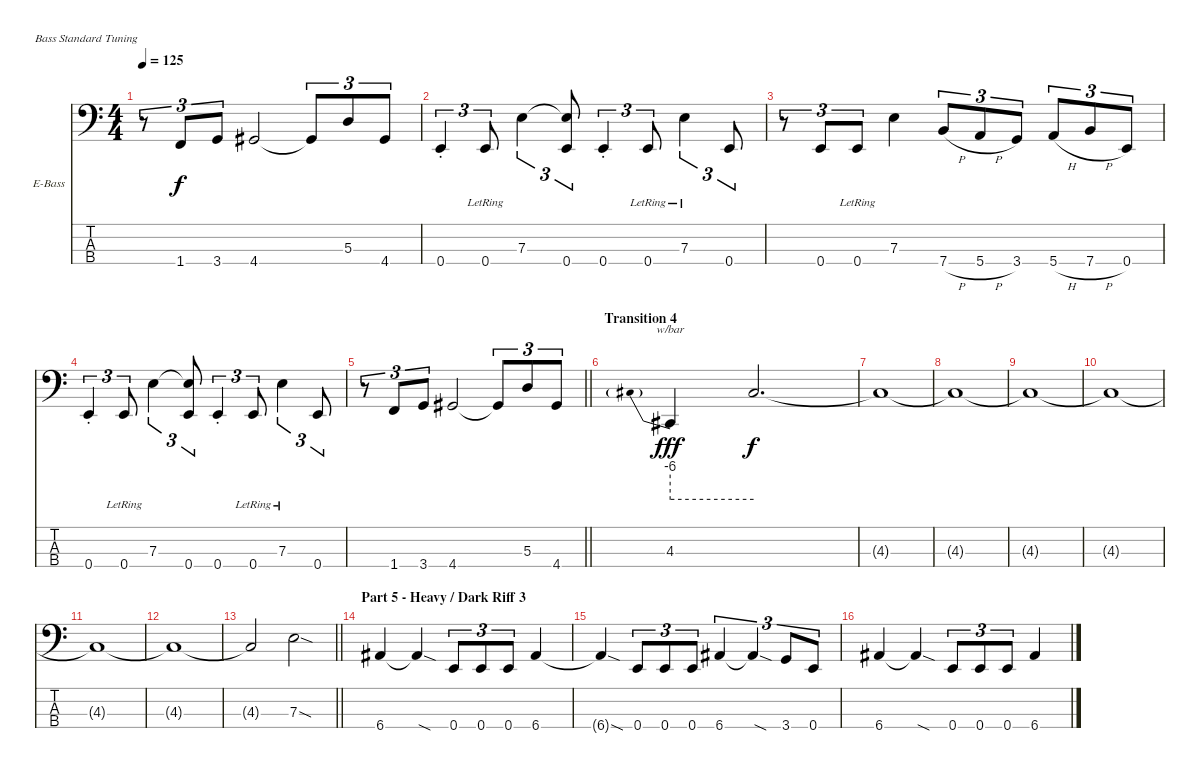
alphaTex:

\bracketExtendMode nobrackets
\firstSystemTrackNameOrientation horizontal
\otherSystemsTrackNameOrientation horizontal
\track ("Martin Mendez" "E-Bass") {instrument electricbasspick}
\staff {score tabs}
\tuning (G2 D2 A1 E1)
\ts (4 4)
\tempo 125
\clef f4
\ks c
r.8{tu (3 2) dy f} 1.4.8{tu (3 2)} 3.4.8{tu (3 2)} 4.4.2 4.4{t}.8{tu (3 2)} 5.3.8{tu (3 2)} 4.4.8{tu (3 2)} |
0.4{st}.4{tu (3 2)} 0.4{lr}.8{tu (3 2)} 7.3.4{tu (3 2)} (7.3{t} 0.4).8{tu (3 2)} 0.4{st}.4{tu (3 2)} 0.4{lr}.8{tu (3 2)} 7.3{lr}.4{tu (3 2)} 0.4.8{tu (3 2)} |
r.8{tu (3 2)} 0.4.8{tu (3 2)} 0.4{lr}.8{tu (3 2)} 7.3.4 7.4{h}.8{tu (3 2)} 5.4{h}.8{tu (3 2)} 3.4.8{tu (3 2)} 5.4{h}.8{tu (3 2)} 7.4{h}.8{tu (3 2)} 0.4.8{tu (3 2)} |
0.4{st}.4{tu (3 2)} 0.4{lr}.8{tu (3 2)} 7.3.4{tu (3 2)} (7.3{t} 0.4).8{tu (3 2)} 0.4{st}.4{tu (3 2)} 0.4{lr}.8{tu (3 2)} 7.3{lr}.4{tu (3 2)} 0.4.8{tu (3 2)} |
\barLineRight lightlight
r.8{tu (3 2)} 1.4.8{tu (3 2)} 3.4.8{tu (3 2)} 4.4.2 4.4{t}.8{tu (3 2)} 5.3.8{tu (3 2)} 4.4.8{tu (3 2)} |
\section ("" "Transition 4")
4.3.4{tbe (predive default 0 -24 60 -24) dy fff} 4.3{t}.2{d dy f} |
4.3{t}.1 |
4.3{t}.1 |
4.3{t}.1 |
4.3{t}.1 |
4.3{t}.1 |
4.3{t}.1 |
\barLineRight lightlight
4.3{t}.2 7.3{sod}.2 |
\section ("" "Part 5 - Heavy / Dark Riff 3")
6.4.4 6.4{sod t}.4 0.4.8{tu (3 2)} 0.4.8{tu (3 2)} 0.4.8{tu (3 2)} 6.4.4 |
6.4{sod t}.4 0.4.8{tu (3 2)} 0.4.8{tu (3 2)} 0.4.8{tu (3 2)} 6.4.4{tu (3 2)} 6.4{sod t}.4{tu (3 2)} 3.4.8{tu (3 2)} 0.4.8{tu (3 2)} |
6.4.4 6.4{sod t}.4 0.4.8{tu (3 2)} 0.4.8{tu (3 2)} 0.4.8{tu (3 2)} 6.4.4
